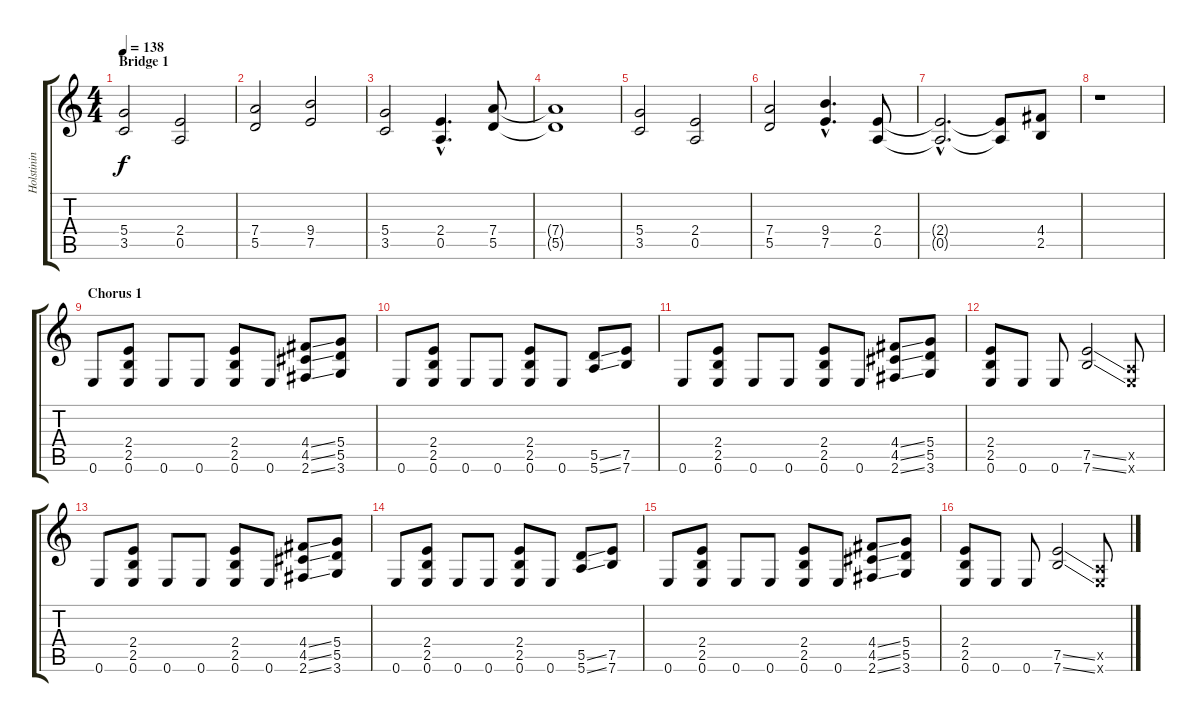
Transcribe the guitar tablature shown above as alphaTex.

\track ("Holstinin" "Holstinin") {instrument overdrivenguitar}
\staff {score tabs}
\tuning (E4 B3 G3 D3 A2 E2) {hide}
\ts (4 4)
\section ("" "Bridge 1")
\tempo 138
\clef g2
\ks c
(5.4 3.5).2{dy f} (2.4 0.5).2 |
(7.4 5.5).2 (9.4 7.5).2 |
(5.4 3.5).2 (2.4{hac} 0.5{hac}).4{d} (7.4 5.5).8 |
(7.4{t} 5.5{t}).1 |
(5.4 3.5).2 (2.4 0.5).2 |
(7.4 5.5).2 (9.4{hac} 7.5{hac}).4{d} (2.4 0.5).8 |
(2.4{hac t} 0.5{hac t}).2{d} (2.4{t} 0.5{t}).8 (4.4 2.5).8 |
r.1 |
\section ("" "Chorus 1")
0.6.8 (2.4 2.5 0.6).8 0.6.8 0.6.8 (2.4 2.5 0.6).8 0.6.8 (4.4{ss} 4.5{ss} 2.6{ss}).8 (5.4 5.5 3.6).8 |
0.6.8 (2.4 2.5 0.6).8 0.6.8 0.6.8 (2.4 2.5 0.6).8 0.6.8 (5.5{ss} 5.6{ss}).8 (7.5 7.6).8 |
0.6.8 (2.4 2.5 0.6).8 0.6.8 0.6.8 (2.4 2.5 0.6).8 0.6.8 (4.4{ss} 4.5{ss} 2.6{ss}).8 (5.4 5.5 3.6).8 |
(2.4 2.5 0.6).8 0.6.8 0.6.8 (7.5{ss} 7.6{ss}).2 (0.5{x} 0.6{x}).8 |
0.6.8 (2.4 2.5 0.6).8 0.6.8 0.6.8 (2.4 2.5 0.6).8 0.6.8 (4.4{ss} 4.5{ss} 2.6{ss}).8 (5.4 5.5 3.6).8 |
0.6.8 (2.4 2.5 0.6).8 0.6.8 0.6.8 (2.4 2.5 0.6).8 0.6.8 (5.5{ss} 5.6{ss}).8 (7.5 7.6).8 |
0.6.8 (2.4 2.5 0.6).8 0.6.8 0.6.8 (2.4 2.5 0.6).8 0.6.8 (4.4{ss} 4.5{ss} 2.6{ss}).8 (5.4 5.5 3.6).8 |
(2.4 2.5 0.6).8 0.6.8 0.6.8 (7.5{ss} 7.6{ss}).2 (0.5{x} 0.6{x}).8
